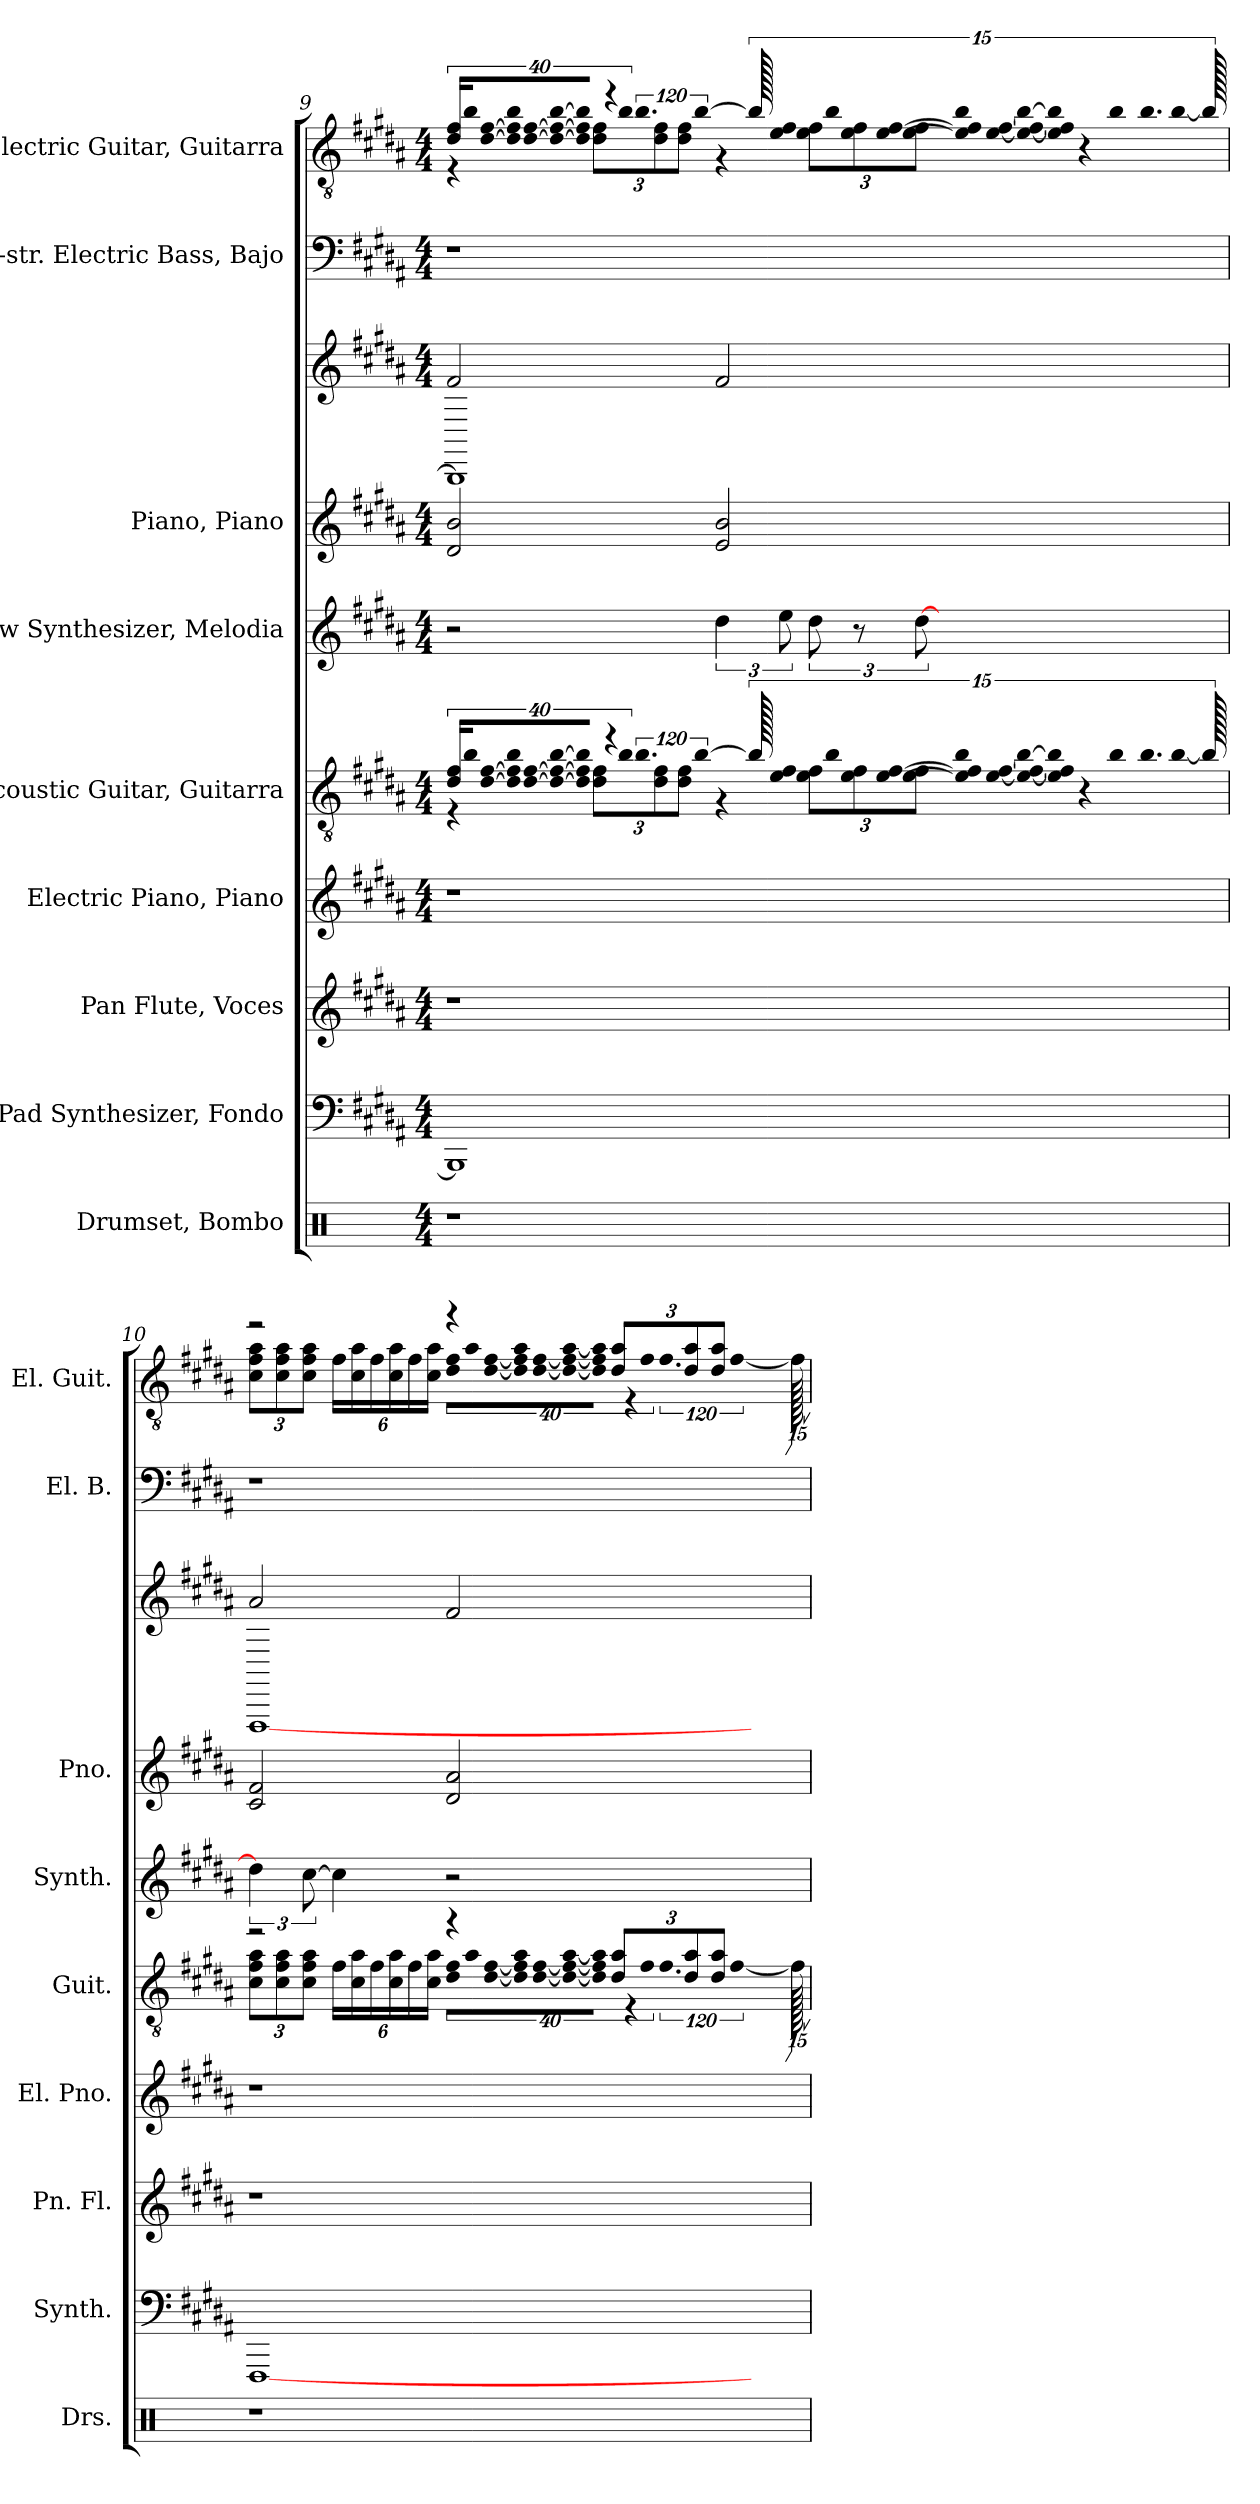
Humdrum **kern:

**kern	**kern	**kern	**kern	**kern	**kern	**kern	**kern	**kern	**kern
*part9	*part8	*part7	*part6	*part5	*part4	*part3	*part3	*part2	*part1
*staff10	*staff9	*staff8	*staff7	*staff6	*staff5	*staff4	*staff3	*staff2	*staff1
*I"Drumset, Bombo	*I"Pad Synthesizer, Fondo	*I"Pan Flute, Voces	*I"Electric Piano, Piano	*I"Acoustic Guitar, Guitarra	*I"Saw Synthesizer, Melodia	*I"Piano, Piano	*	*I"5-str. Electric Bass, Bajo	*I"Electric Guitar, Guitarra
*I'Drs.	*I'Synth.	*I'Pn. Fl.	*I'El. Pno.	*I'Guit.	*I'Synth.	*I'Pno.	*	*I'El. B.	*I'El. Guit.
!!LO:PB:g=z
*clefX	*clefF4	*clefG2	*clefG2	*clefGv2	*clefG2	*clefG2	*clefG2	*clefF4	*clefGv2
*	*	*	*	*	*	*	*	*ITrd7c12	*
*k[]	*k[f#c#g#d#a#]	*k[f#c#g#d#a#]	*k[f#c#g#d#a#]	*k[f#c#g#d#a#]	*k[f#c#g#d#a#]	*k[f#c#g#d#a#]	*k[f#c#g#d#a#]	*k[f#c#g#d#a#]	*k[f#c#g#d#a#]
*M4/4	*M4/4	*M4/4	*M4/4	*M4/4	*M4/4	*M4/4	*M4/4	*M4/4	*M4/4
=9	=9	=9	=9	=9	=9	=9	=9	=9	=9
!	!	!	!	!LO:N:vis=32	!	!	!	!	!LO:N:vis=32
*	*	*	*	*^	*	*	*^	*	*^
1r	1BBB]	1r	1r	640%23d#/ 640%23f#/LLL	4r	2r	2d#/ 2b/	2f#/	1BBB]	1r	640%23d#/ 640%23f#/LLL	4r
!	!	!	!	!LO:N:vis=32	!	!	!	!	!	!	!LO:N:vis=32	!
.	.	.	.	640%23b/	.	.	.	.	.	.	640%23b/	.
!	!	!	!	!LO:N:vis=32	!	!	!	!	!	!	!LO:N:vis=32	!
.	.	.	.	[640%23d#/ [640%23f#/	.	.	.	.	.	.	[640%23d#/ [640%23f#/	.
!	!	!	!	!LO:N:vis=32	!	!	!	!	!	!	!LO:N:vis=32	!
.	.	.	.	640%23d#/] 640%23f#/] 640%23b/	.	.	.	.	.	.	640%23d#/] 640%23f#/] 640%23b/	.
!	!	!	!	!LO:N:vis=32	!	!	!	!	!	!	!LO:N:vis=32	!
.	.	.	.	[640%23d#/ [640%23f#/	.	.	.	.	.	.	[640%23d#/ [640%23f#/	.
!	!	!	!	!LO:N:vis=32	!	!	!	!	!	!	!LO:N:vis=32	!
.	.	.	.	640%23d#/_ 640%23f#/_ [640%23b/	.	.	.	.	.	.	640%23d#/_ 640%23f#/_ [640%23b/	.
!	!	!	!	!LO:N:vis=32	!	!	!	!	!	!	!LO:N:vis=32	!
.	.	.	.	640%23d#/] 640%23f#/] 640%23b/]JJJ	.	.	.	.	.	.	640%23d#/] 640%23f#/] 640%23b/]JJJ	.
*	*	*	*	*	*Xbrackettup	*	*	*	*	*	*	*Xbrackettup
.	.	.	.	.	12d#\ 12f#\L	.	.	.	.	.	.	12d#\ 12f#\L
!	!	!	!	!LO:N:vis=32	!	!	!	!	!	!	!LO:N:vis=32	!
.	.	.	.	640%23r	.	.	.	.	.	.	640%23r	.
!	!	!	!	!LO:N:vis=32	!	!	!	!	!	!	!LO:N:vis=32	!
.	.	.	.	640%23b/KLL	.	.	.	.	.	.	640%23b/KLL	.
!	!	!	!	!LO:N:vis=16.	!	!	!	!	!	!	!LO:N:vis=16.	!
.	.	.	.	960%103b/	.	.	.	.	.	.	960%103b/	.
.	.	.	.	.	12d#\ 12f#\	.	.	.	.	.	.	12d#\ 12f#\
.	.	.	.	.	12d#\ 12f#\J	.	.	.	.	.	.	12d#\ 12f#\J
.	.	.	.	[1920%133b/J	.	.	.	.	.	.	[1920%133b/J	.
.	.	.	.	480b/]	4r	6dd#\	2e/ 2b/	2f#/	.	.	480b/]	4r
*	*	*	*	*brackettup	*	*	*	*	*	*	*	*
!	!	!	!	!LO:N:vis=32	!	!	!	!	!	!	!	!
*	*	*	*	*	*	*	*	*	*	*	*brackettup	*
!	!	!	!	!	!	!	!	!	!	!	!LO:N:vis=32	!
.	.	.	.	640%23e/ 640%23f#/LLL	.	.	.	.	.	.	640%23e/ 640%23f#/LLL	.
!	!	!	!	!LO:N:vis=32	!	!	!	!	!	!	!LO:N:vis=32	!
.	.	.	.	640%23b/	.	.	.	.	.	.	640%23b/	.
!	!	!	!	!LO:N:vis=32	!	!	!	!	!	!	!LO:N:vis=32	!
.	.	.	.	[640%23e/ [640%23f#/	.	.	.	.	.	.	[640%23e/ [640%23f#/	.
!	!	!	!	!LO:N:vis=32	!	!	!	!	!	!	!LO:N:vis=32	!
.	.	.	.	640%23e/] 640%23f#/] 640%23b/	.	.	.	.	.	.	640%23e/] 640%23f#/] 640%23b/	.
!	!	!	!	!LO:N:vis=32	!	!	!	!	!	!	!LO:N:vis=32	!
.	.	.	.	[640%23e/ [640%23f#/	.	.	.	.	.	.	[640%23e/ [640%23f#/	.
.	.	.	.	.	.	12ee\	.	.	.	.	.	.
!	!	!	!	!LO:N:vis=32	!	!	!	!	!	!	!LO:N:vis=32	!
.	.	.	.	640%23e/_ 640%23f#/_ [640%23b/	.	.	.	.	.	.	640%23e/_ 640%23f#/_ [640%23b/	.
!	!	!	!	!LO:N:vis=32	!	!	!	!	!	!	!LO:N:vis=32	!
.	.	.	.	640%23e/] 640%23f#/] 640%23b/]JJJ	.	.	.	.	.	.	640%23e/] 640%23f#/] 640%23b/]JJJ	.
*	*	*	*	*	*Xbrackettup	*	*	*	*	*	*	*Xbrackettup
.	.	.	.	.	12e\ 12f#\L	12dd#\	.	.	.	.	.	12e\ 12f#\L
!	!	!	!	!LO:N:vis=32	!	!	!	!	!	!	!LO:N:vis=32	!
.	.	.	.	640%23r	.	.	.	.	.	.	640%23r	.
!	!	!	!	!LO:N:vis=32	!	!	!	!	!	!	!LO:N:vis=32	!
.	.	.	.	640%23b/KLL	.	.	.	.	.	.	640%23b/KLL	.
!	!	!	!	!LO:N:vis=16.	!	!	!	!	!	!	!LO:N:vis=16.	!
.	.	.	.	960%103b/	.	.	.	.	.	.	960%103b/	.
.	.	.	.	.	12e\ 12f#\	12r	.	.	.	.	.	12e\ 12f#\
.	.	.	.	.	12e\ 12f#\J	[12dd#\	.	.	.	.	.	12e\ 12f#\J
.	.	.	.	[1920%133b/J	.	.	.	.	.	.	[1920%133b/J	.
240ryy	240ryy	240ryy	240ryy	.	240ryy	240ryy	240ryy	240ryy	240ryy	240ryy	.	240ryy
.	.	.	.	480b/]	.	.	.	.	.	.	480b/]	.
!!LO:PB:g=z	!!
=10	=10	=10	=10	=10	=10	=10	=10	=10	=10	=10	=10	=10
1r	[1FFF#	1r	1r	2r	12c#\ 12f#\ 12a#\L	6dd#\]	2c#/ 2f#/	2a#/	[1FFF#	1r	2r	12c#\ 12f#\ 12a#\L
.	.	.	.	.	12c#\ 12f#\ 12a#\	.	.	.	.	.	.	12c#\ 12f#\ 12a#\
.	.	.	.	.	12c#\ 12f#\ 12a#\J	[12cc#\	.	.	.	.	.	12c#\ 12f#\ 12a#\J
.	.	.	.	.	24f#\LL	4cc#\]	.	.	.	.	.	24f#\LL
.	.	.	.	.	24c#\ 24a#\	.	.	.	.	.	.	24c#\ 24a#\
.	.	.	.	.	24f#\	.	.	.	.	.	.	24f#\
.	.	.	.	.	24c#\ 24a#\	.	.	.	.	.	.	24c#\ 24a#\
.	.	.	.	.	24f#\	.	.	.	.	.	.	24f#\
.	.	.	.	.	24c#\ 24a#\JJ	.	.	.	.	.	.	24c#\ 24a#\JJ
*	*	*	*	*	*brackettup	*	*	*	*	*	*	*
!	!	!	!	!	!LO:N:vis=32	!	!	!	!	!	!	!
*	*	*	*	*	*	*	*	*	*	*	*	*brackettup
!	!	!	!	!	!	!	!	!	!	!	!	!LO:N:vis=32
.	.	.	.	4r	640%23d#\ 640%23f#\LLL	2r	2d#/ 2a#/	2f#/	.	.	4r	640%23d#\ 640%23f#\LLL
!	!	!	!	!	!LO:N:vis=32	!	!	!	!	!	!	!LO:N:vis=32
.	.	.	.	.	640%23a#\	.	.	.	.	.	.	640%23a#\
!	!	!	!	!	!LO:N:vis=32	!	!	!	!	!	!	!LO:N:vis=32
.	.	.	.	.	[640%23d#\ [640%23f#\	.	.	.	.	.	.	[640%23d#\ [640%23f#\
!	!	!	!	!	!LO:N:vis=32	!	!	!	!	!	!	!LO:N:vis=32
.	.	.	.	.	640%23d#\] 640%23f#\] 640%23a#\	.	.	.	.	.	.	640%23d#\] 640%23f#\] 640%23a#\
!	!	!	!	!	!LO:N:vis=32	!	!	!	!	!	!	!LO:N:vis=32
.	.	.	.	.	[640%23d#\ [640%23f#\	.	.	.	.	.	.	[640%23d#\ [640%23f#\
!	!	!	!	!	!LO:N:vis=32	!	!	!	!	!	!	!LO:N:vis=32
.	.	.	.	.	640%23d#\_ 640%23f#\_ [640%23a#\	.	.	.	.	.	.	640%23d#\_ 640%23f#\_ [640%23a#\
!	!	!	!	!	!LO:N:vis=32	!	!	!	!	!	!	!LO:N:vis=32
.	.	.	.	.	640%23d#\] 640%23f#\] 640%23a#\]JJJ	.	.	.	.	.	.	640%23d#\] 640%23f#\] 640%23a#\]JJJ
*	*	*	*	*Xbrackettup	*	*	*	*	*	*	*Xbrackettup	*
.	.	.	.	12d#/ 12a#/L	.	.	.	.	.	.	12d#/ 12a#/L	.
!	!	!	!	!	!LO:N:vis=32	!	!	!	!	!	!	!LO:N:vis=32
.	.	.	.	.	640%23r	.	.	.	.	.	.	640%23r
!	!	!	!	!	!LO:N:vis=32	!	!	!	!	!	!	!LO:N:vis=32
.	.	.	.	.	640%23f#\KLL	.	.	.	.	.	.	640%23f#\KLL
!	!	!	!	!	!LO:N:vis=16.	!	!	!	!	!	!	!LO:N:vis=16.
.	.	.	.	.	960%103f#\	.	.	.	.	.	.	960%103f#\
.	.	.	.	12d#/ 12a#/	.	.	.	.	.	.	12d#/ 12a#/	.
.	.	.	.	12d#/ 12a#/J	.	.	.	.	.	.	12d#/ 12a#/J	.
.	.	.	.	.	[1920%133f#\J	.	.	.	.	.	.	[1920%133f#\J
480ryy	480ryy	480ryy	480ryy	480ryy	480f#\]	480ryy	480ryy	480ryy	480ryy	480ryy	480ryy	480f#\]
*	*	*	*	*v	*v	*	*	*v	*v	*	*v	*v
=	=	=	=	=	=	=	=	=	=
*-	*-	*-	*-	*-	*-	*-	*-	*-	*-
